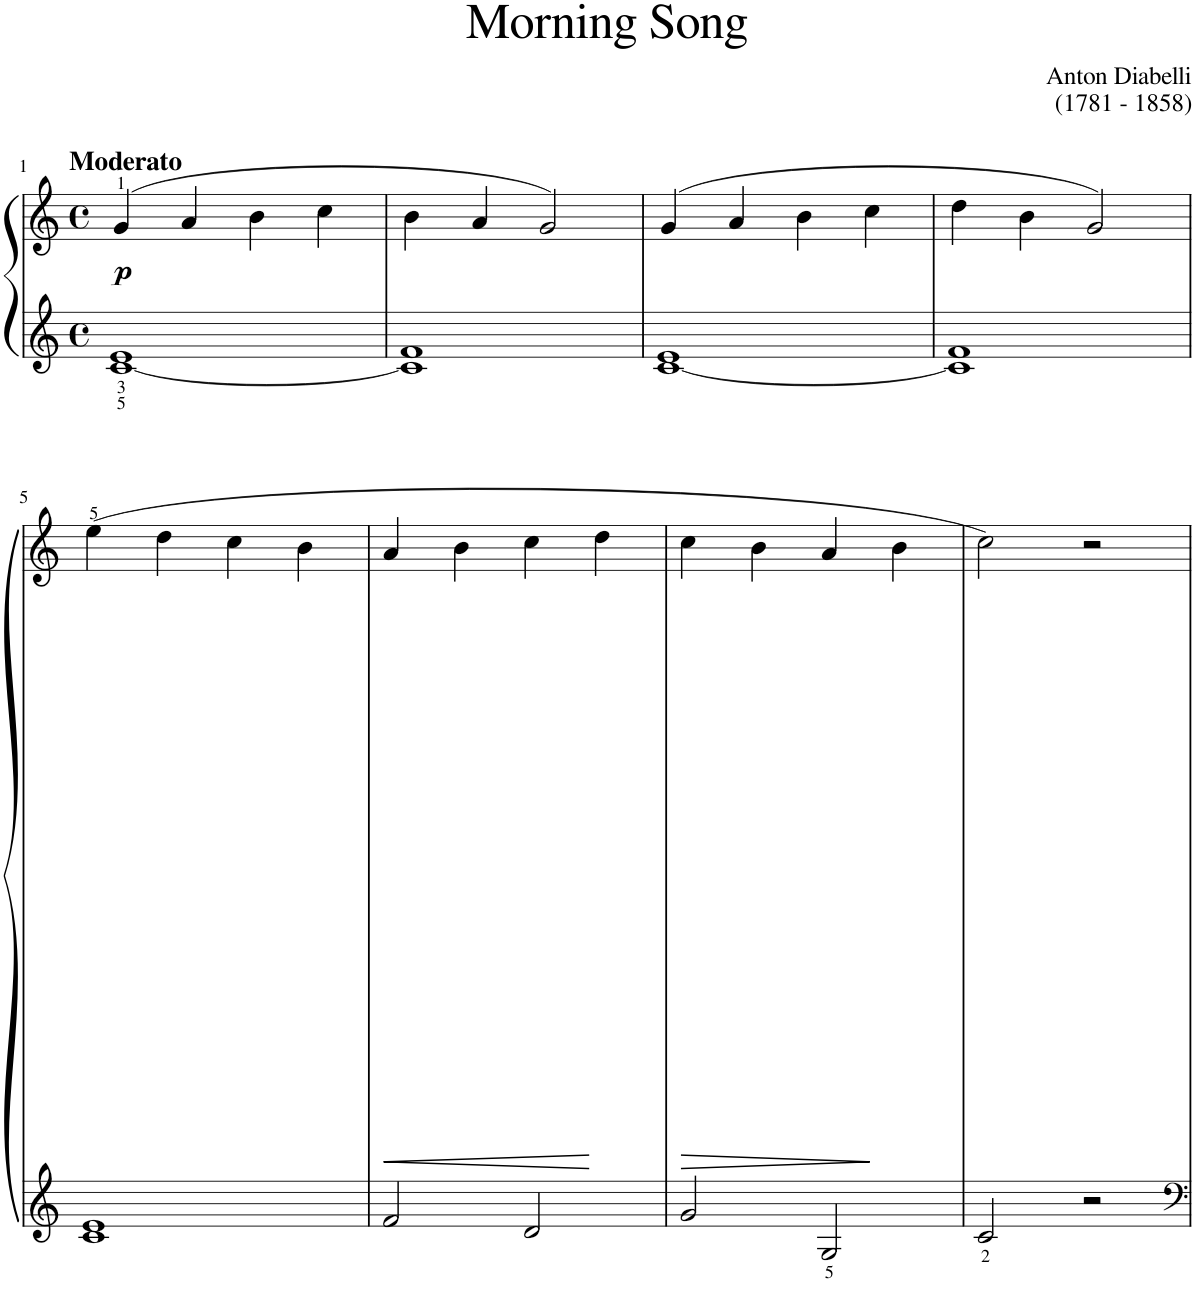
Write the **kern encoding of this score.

**kern	**kern	**dynam
*part1	*part1	*part1
*staff2	*staff1	*staff1/2
*I"Piano	*	*
*I'Pno	*	*
!!LO:PB:g=z
*clefG2	*clefG2	*
*k[]	*k[]	*
*M4/4	*M4/4	*
*met(c)	*met(c)	*
=1	=1	=1
!	!LO:TX:a:B:t=Moderato	!
!	!	!LO:DY:b
[1c 1e	(4g/	p
.	4a/	.
.	4b\	.
.	4cc\	.
=2	=2	=2
1c] 1f	4b\	.
.	4a/	.
.	2g/)	.
=3	=3	=3
[1c 1e	(4g/	.
.	4a/	.
.	4b\	.
.	4cc\	.
=4	=4	=4
1c] 1f	4dd\	.
.	4b\	.
.	2g/)	.
!!LO:LB:g=z
=5	=5	=5
1c 1e	(4ee\	.
.	4dd\	.
.	4cc\	.
.	4b\	.
=6	=6	=6
!	!	!LO:HP:b
2f/	4a/	<
.	4b\	.
2d/	4cc\	.
.	4dd\	.
.	.	[
=7	=7	=7
!	!	!LO:HP:b
2g/	4cc\	>
.	4b\	.
2G/	4a/	.
.	4b\	.
.	.	]
=8	=8	=8
2c/	2cc\)	.
2r	2r	.
=	=	=
*-	*-	*-
